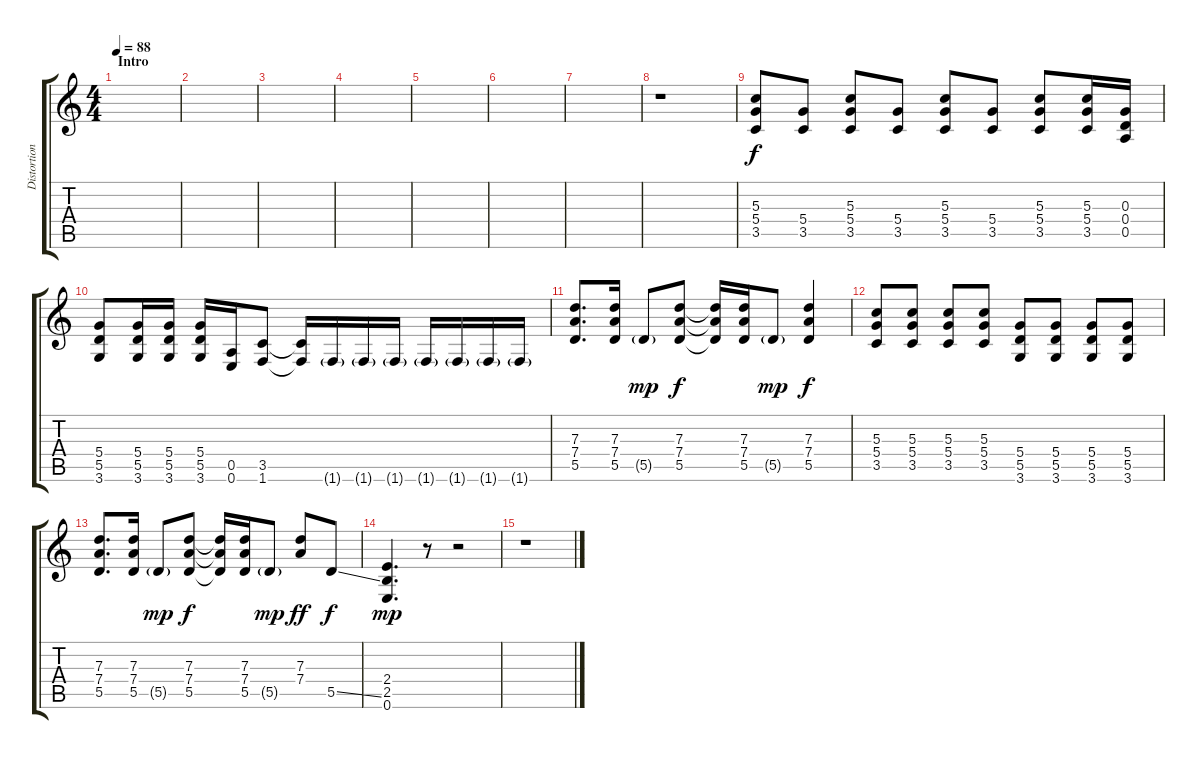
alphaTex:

\track ("Distortion Guitar 2" "Distortion") {instrument distortionguitar}
\staff {score tabs}
\tuning (E4 B3 G3 D3 A2 E2) {hide}
\ts (4 4)
\section ("" "Intro")
\tempo 88
\clef g2
\ks c
|
|
|
|
|
|
|
r.1 |
(5.3 5.4 3.5).8 (5.4 3.5).8 (5.3 5.4 3.5).8 (5.4 3.5).8 (5.3 5.4 3.5).8 (5.4 3.5).8 (5.3 5.4 3.5).8 (5.3 5.4 3.5).16 (0.3 0.4 0.5).16 |
(5.4 5.5 3.6).8 (5.4 5.5 3.6).16 (5.4 5.5 3.6).16 (5.4 5.5 3.6).16 (0.5 0.6).16 (3.5 1.6).8 (3.5{t} 1.6{t}).16 1.6{g}.16 1.6{g}.16 1.6{g}.16 1.6{g}.16 1.6{g}.16 1.6{g}.16 1.6{g}.16 |
(7.3 7.4 5.5).8{d} (7.3 7.4 5.5).16 5.5{g}.8{dy mp} (7.3 7.4 5.5).8{dy f} (7.3{t} 7.4{t} 5.5{t}).16 (7.3 7.4 5.5).16 5.5{g}.8{dy mp} (7.3 7.4 5.5).4{dy f} |
(5.3 5.4 3.5).8 (5.3 5.4 3.5).8 (5.3 5.4 3.5).8 (5.3 5.4 3.5).8 (5.4 5.5 3.6).8 (5.4 5.5 3.6).8 (5.4 5.5 3.6).8 (5.4 5.5 3.6).8 |
(7.3 7.4 5.5).8{d} (7.3 7.4 5.5).16 5.5{g}.8{dy mp} (7.3 7.4 5.5).8{dy f} (7.3{t} 7.4{t} 5.5{t}).16 (7.3 7.4 5.5).16 5.5{g}.8{dy mp} (7.3 7.4).8{dy ff} 5.5{ss}.8{dy f} |
(2.4 2.5 0.6).4{d dy mp} r.8 r.2 |
r.1
